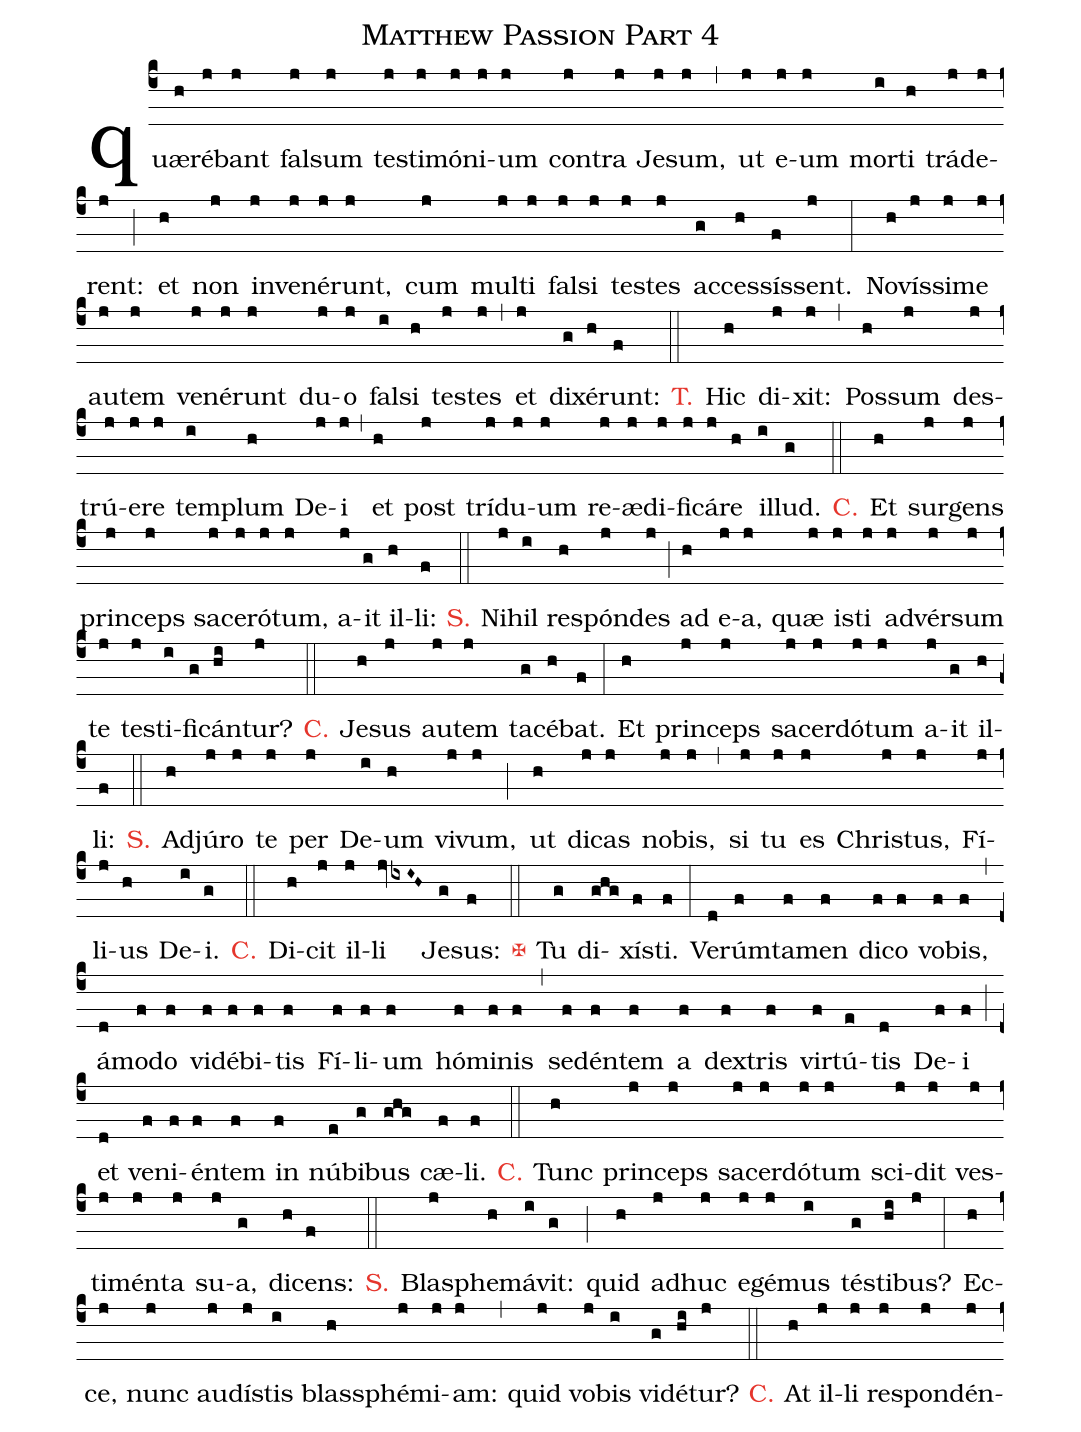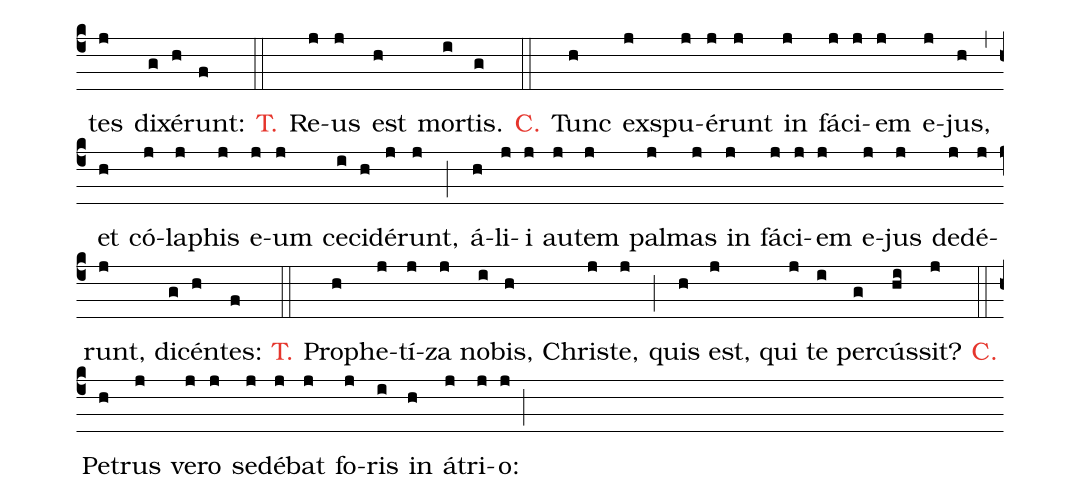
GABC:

name:Matthew Passion Part 4;
%%
(c4) quæ(h)ré(j)bant(j) fal(j)sum(j) te(j)sti(j)mó(j)ni(j)um(j) con(j)tra(j) Je(j)sum,(j) (,) ut(j) e(j)um(j) mor(i)ti(h) trá(j)de(j)rent:(j) (;) et(h) non(j) in(j)ve(j)né(j)runt,(j) cum(j) mul(j)ti(j) fal(j)si(j) tes(j)tes(j) ac(g)ces(h)sís(f)sent.(j) (:) No(h)vís(j)si(j)me(j) au(j)tem(j) ve(j)né(j)runt(j) du(j)o(j) fal(i)si(h) tes(j)tes(j) (,) et(j) di(g)xé(h)runt:(f) <c>T.</c>(::) Hic(h) di(j)xit:(j) (,) Pos(h)sum(j) des(j)trú(j)e(j)re(j) tem(i)plum(h) De(j)i(j) (,) et(h) post(j) trí(j)du(j)um(j) re(j)æ(j)di(j)fi(j)cá(j)re(h) il(i)lud.(g) <c>C.</c>(::) Et(h) surg(j)ens(j) prin(j)ceps(j) sa(j)cer(j)ó(j)tum,(j) a(j)it(g) il(h)li:(f) <c>S.</c>(::) Ni(j)hil(i) res(h)pón(j)des(j) (;) ad(h) e(j)a,(j) quæ(j) is(j)ti(j) ad(j)vér(j)sum(j) te(j) tes(j)ti(i)fi(g)cán(hi)tur?(j) <c>C.</c>(::) Je(h)sus(j) au(j)tem(j) ta(g)cé(h)bat.(f) (:) Et(h) prin(j)ceps(j) sa(j)cer(j)dó(j)tum(j) a(j)it(g) il(h)li:(f) <c>S.</c>(::) Ad(h)jú(j)ro(j) te(j) per(j) De(i)um(h) vi(j)vum,(j) (;) ut(h) di(j)cas(j) no(j)bis,(j) (,) si(j) tu(j) es(j) Chris(j)tus,(j) Fí(j)li(j)us(h) De(i)i.(g) <c>C.</c>(::) Di(h)cit(j) il(j)li(jvixI~H~) Je(g)sus:(f) <c><v>\maltese</v></c>(::) Tu(g) di(ghg)xís(f)ti.(f) (:) Ve(d)rúm(f)ta(f)men(f) di(f)co(f) vo(f)bis,(f) (,) á(d)mo(f)do(f) vi(f)dé(f)bi(f)tis(f) Fí(f)li(f)um(f) hó(f)mi(f)nis(f) (,) se(f)dén(f)tem(f) a(f) dex(f)tris(f) vir(f)tú(e)tis(d) De(f)i(f) (;) et(d) ve(f)ni(f)én(f)tem(f) in(f) nú(e)bi(g)bus(ghg) cæ(f)li.(f) <c>C.</c>(::) Tunc(h) prin(j)ceps(j) sa(j)cer(j)dó(j)tum(j) sci(j)dit(j) ves(j)ti(j)mén(j)ta(j) su(j)a,(g) di(h)cens:(f) <c>S.</c>(::) Bla(j)sphe(h)má(i)vit:(g) (;) quid(h) ad(j)huc(j) e(j)gé(j)mus(i) tés(g)ti(hi)bus?(j) (:) Ec(h)ce,(j) nunc(j) au(j)dí(j)stis(i) blas(h)sphé(j)mi(j)am:(j) (,) quid(j) vo(j)bis(i) vi(g)dé(hi)tur?(j) <c>C.</c>(::) At(h) il(j)li(j) res(j)pon(j)dén(j)tes(j) di(g)xé(h)runt:(f) <c>T.</c>(::) Re(j)us(j) est(h) mor(i)tis.(g) <c>C.</c>(::) Tunc(h) ex(j)spu(j)é(j)runt(j) in(j) fá(j)ci(j)em(j) e(j)jus,(h) (,) et(h) có(j)la(j)phis(j) e(j)um(j) ce(i)ci(h)dé(j)runt,(j) (;) á(h)li(j)i(j) au(j)tem(j) pal(j)mas(j) in(j) fá(j)ci(j)em(j) e(j)jus(j) de(j)dé(j)runt,(j) di(g)cén(h)tes:(f) <c>T.</c>(::) Pro(h)phe(j)tí(j)za(j) no(i)bis,(h) Chris(j)te,(j) (;) quis(h) est,(j) qui(j) te(i) per(g)cús(hi)sit?(j) <c>C.</c>(::) Pe(h)trus(j) ve(j)ro(j) se(j)dé(j)bat(j) fo(j)ris(i) in(h) á(j)tri(j)o:(j) (;)
